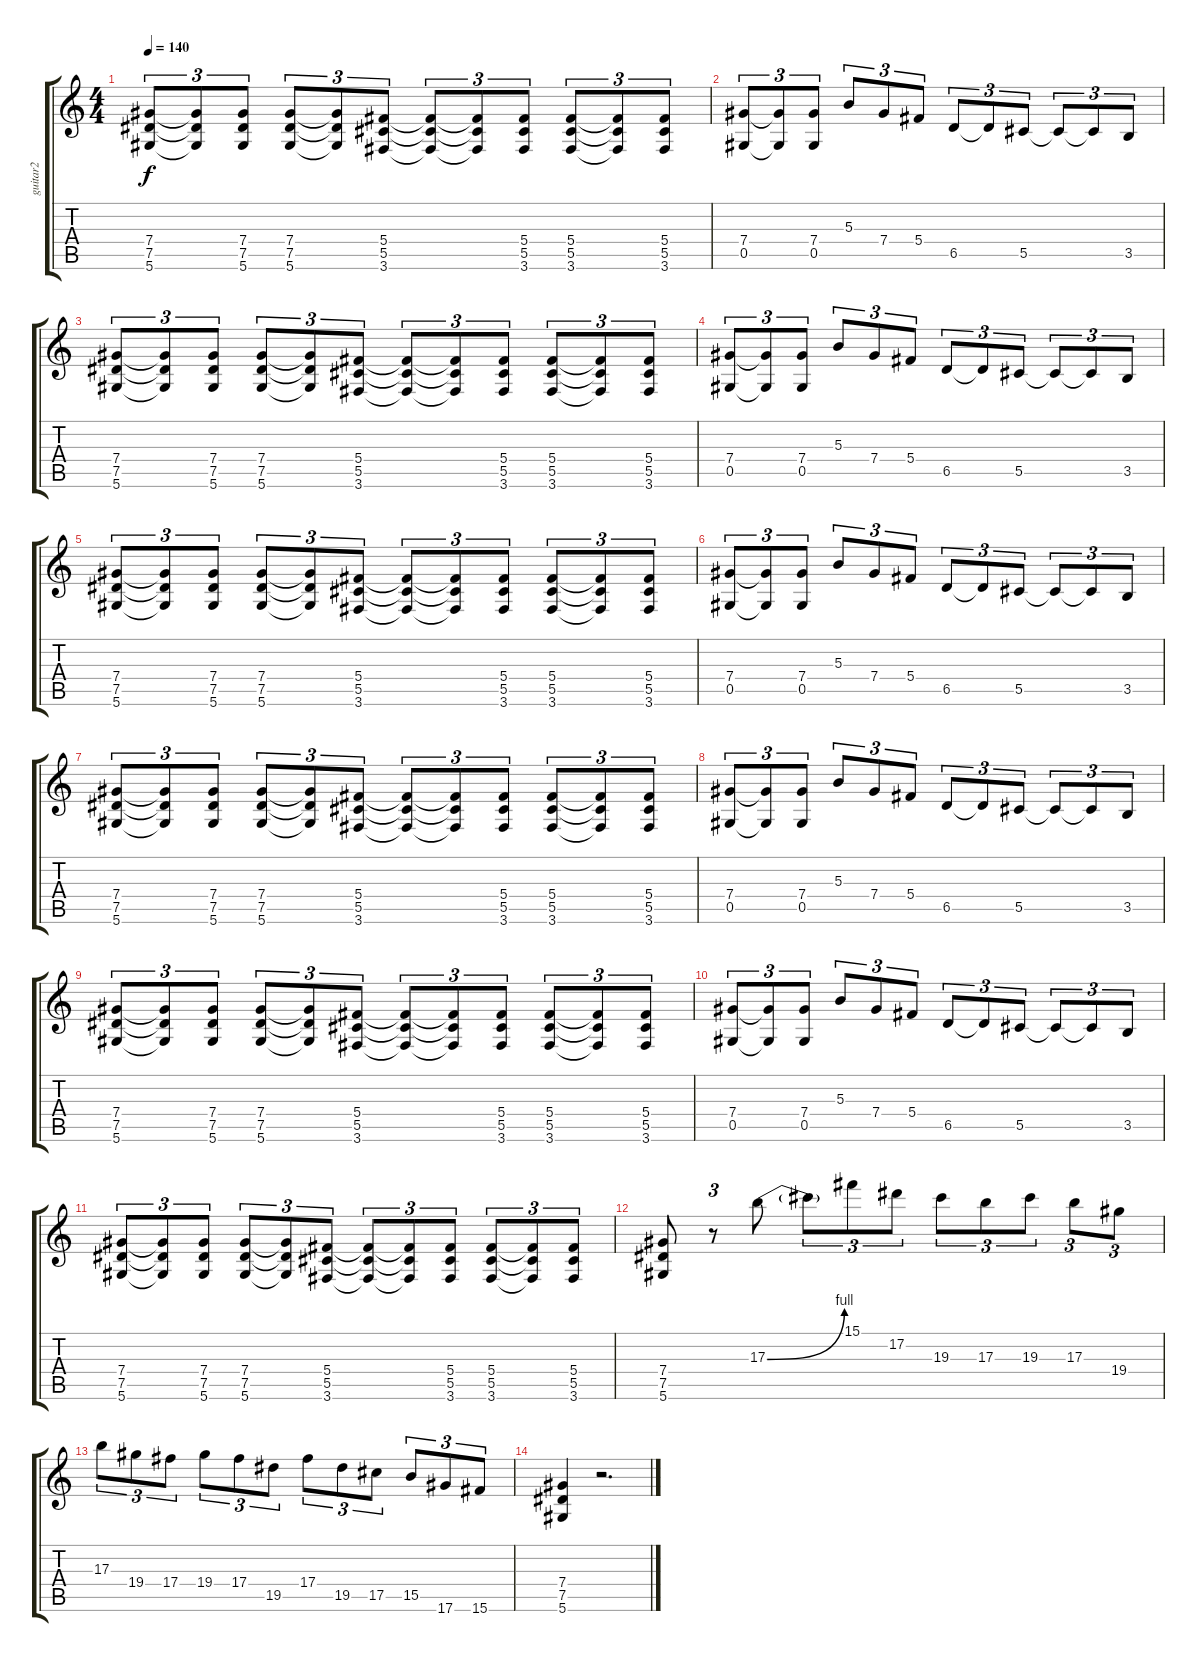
\track ("guitar2" "guitar2") {instrument distortionguitar}
\staff {score tabs}
\tuning (Eb4 Bb3 Gb3 Db3 Ab2 Eb2) {hide}
\ts (4 4)
\tempo 140
\clef g2
\ks c
(7.4 7.5 5.6).8{tu (3 2) dy f} (7.4{t} 7.5{t} 5.6{t}).8{tu (3 2)} (7.4 7.5 5.6).8{tu (3 2)} (7.4 7.5 5.6).8{tu (3 2)} (7.4{t} 7.5{t} 5.6{t}).8{tu (3 2)} (5.4 5.5 3.6).8{tu (3 2)} (5.4{t} 5.5{t} 3.6{t}).8{tu (3 2)} (5.4{t} 5.5{t} 3.6{t}).8{tu (3 2)} (5.4 5.5 3.6).8{tu (3 2)} (5.4 5.5 3.6).8{tu (3 2)} (5.4{t} 5.5{t} 3.6{t}).8{tu (3 2)} (5.4 5.5 3.6).8{tu (3 2)} |
(7.4 0.5).8{tu (3 2)} (7.4{t} 0.5{t}).8{tu (3 2)} (7.4 0.5).8{tu (3 2)} 5.3.8{tu (3 2)} 7.4.8{tu (3 2)} 5.4.8{tu (3 2)} 6.5.8{tu (3 2)} 6.5{t}.8{tu (3 2)} 5.5.8{tu (3 2)} 5.5{t}.8{tu (3 2)} 5.5{t}.8{tu (3 2)} 3.5.8{tu (3 2)} |
(7.4 7.5 5.6).8{tu (3 2)} (7.4{t} 7.5{t} 5.6{t}).8{tu (3 2)} (7.4 7.5 5.6).8{tu (3 2)} (7.4 7.5 5.6).8{tu (3 2)} (7.4{t} 7.5{t} 5.6{t}).8{tu (3 2)} (5.4 5.5 3.6).8{tu (3 2)} (5.4{t} 5.5{t} 3.6{t}).8{tu (3 2)} (5.4{t} 5.5{t} 3.6{t}).8{tu (3 2)} (5.4 5.5 3.6).8{tu (3 2)} (5.4 5.5 3.6).8{tu (3 2)} (5.4{t} 5.5{t} 3.6{t}).8{tu (3 2)} (5.4 5.5 3.6).8{tu (3 2)} |
(7.4 0.5).8{tu (3 2)} (7.4{t} 0.5{t}).8{tu (3 2)} (7.4 0.5).8{tu (3 2)} 5.3.8{tu (3 2)} 7.4.8{tu (3 2)} 5.4.8{tu (3 2)} 6.5.8{tu (3 2)} 6.5{t}.8{tu (3 2)} 5.5.8{tu (3 2)} 5.5{t}.8{tu (3 2)} 5.5{t}.8{tu (3 2)} 3.5.8{tu (3 2)} |
(7.4 7.5 5.6).8{tu (3 2)} (7.4{t} 7.5{t} 5.6{t}).8{tu (3 2)} (7.4 7.5 5.6).8{tu (3 2)} (7.4 7.5 5.6).8{tu (3 2)} (7.4{t} 7.5{t} 5.6{t}).8{tu (3 2)} (5.4 5.5 3.6).8{tu (3 2)} (5.4{t} 5.5{t} 3.6{t}).8{tu (3 2)} (5.4{t} 5.5{t} 3.6{t}).8{tu (3 2)} (5.4 5.5 3.6).8{tu (3 2)} (5.4 5.5 3.6).8{tu (3 2)} (5.4{t} 5.5{t} 3.6{t}).8{tu (3 2)} (5.4 5.5 3.6).8{tu (3 2)} |
(7.4 0.5).8{tu (3 2)} (7.4{t} 0.5{t}).8{tu (3 2)} (7.4 0.5).8{tu (3 2)} 5.3.8{tu (3 2)} 7.4.8{tu (3 2)} 5.4.8{tu (3 2)} 6.5.8{tu (3 2)} 6.5{t}.8{tu (3 2)} 5.5.8{tu (3 2)} 5.5{t}.8{tu (3 2)} 5.5{t}.8{tu (3 2)} 3.5.8{tu (3 2)} |
(7.4 7.5 5.6).8{tu (3 2)} (7.4{t} 7.5{t} 5.6{t}).8{tu (3 2)} (7.4 7.5 5.6).8{tu (3 2)} (7.4 7.5 5.6).8{tu (3 2)} (7.4{t} 7.5{t} 5.6{t}).8{tu (3 2)} (5.4 5.5 3.6).8{tu (3 2)} (5.4{t} 5.5{t} 3.6{t}).8{tu (3 2)} (5.4{t} 5.5{t} 3.6{t}).8{tu (3 2)} (5.4 5.5 3.6).8{tu (3 2)} (5.4 5.5 3.6).8{tu (3 2)} (5.4{t} 5.5{t} 3.6{t}).8{tu (3 2)} (5.4 5.5 3.6).8{tu (3 2)} |
(7.4 0.5).8{tu (3 2)} (7.4{t} 0.5{t}).8{tu (3 2)} (7.4 0.5).8{tu (3 2)} 5.3.8{tu (3 2)} 7.4.8{tu (3 2)} 5.4.8{tu (3 2)} 6.5.8{tu (3 2)} 6.5{t}.8{tu (3 2)} 5.5.8{tu (3 2)} 5.5{t}.8{tu (3 2)} 5.5{t}.8{tu (3 2)} 3.5.8{tu (3 2)} |
(7.4 7.5 5.6).8{tu (3 2)} (7.4{t} 7.5{t} 5.6{t}).8{tu (3 2)} (7.4 7.5 5.6).8{tu (3 2)} (7.4 7.5 5.6).8{tu (3 2)} (7.4{t} 7.5{t} 5.6{t}).8{tu (3 2)} (5.4 5.5 3.6).8{tu (3 2)} (5.4{t} 5.5{t} 3.6{t}).8{tu (3 2)} (5.4{t} 5.5{t} 3.6{t}).8{tu (3 2)} (5.4 5.5 3.6).8{tu (3 2)} (5.4 5.5 3.6).8{tu (3 2)} (5.4{t} 5.5{t} 3.6{t}).8{tu (3 2)} (5.4 5.5 3.6).8{tu (3 2)} |
(7.4 0.5).8{tu (3 2)} (7.4{t} 0.5{t}).8{tu (3 2)} (7.4 0.5).8{tu (3 2)} 5.3.8{tu (3 2)} 7.4.8{tu (3 2)} 5.4.8{tu (3 2)} 6.5.8{tu (3 2)} 6.5{t}.8{tu (3 2)} 5.5.8{tu (3 2)} 5.5{t}.8{tu (3 2)} 5.5{t}.8{tu (3 2)} 3.5.8{tu (3 2)} |
(7.4 7.5 5.6).8{tu (3 2)} (7.4{t} 7.5{t} 5.6{t}).8{tu (3 2)} (7.4 7.5 5.6).8{tu (3 2)} (7.4 7.5 5.6).8{tu (3 2)} (7.4{t} 7.5{t} 5.6{t}).8{tu (3 2)} (5.4 5.5 3.6).8{tu (3 2)} (5.4{t} 5.5{t} 3.6{t}).8{tu (3 2)} (5.4{t} 5.5{t} 3.6{t}).8{tu (3 2)} (5.4 5.5 3.6).8{tu (3 2)} (5.4 5.5 3.6).8{tu (3 2)} (5.4{t} 5.5{t} 3.6{t}).8{tu (3 2)} (5.4 5.5 3.6).8{tu (3 2)} |
(7.4 7.5 5.6).8 r.8{tu (3 2)} 17.3{be (bend 0 0 60 4)}.8 17.3{t}.8{tu (3 2)} 15.1.8{tu (3 2)} 17.2.8{tu (3 2)} 19.3.8{tu (3 2)} 17.3.8{tu (3 2)} 19.3.8{tu (3 2)} 17.3.8{tu (3 2)} 19.4.8{tu (3 2)} |
17.3.8{tu (3 2)} 19.4.8{tu (3 2)} 17.4.8{tu (3 2)} 19.4.8{tu (3 2)} 17.4.8{tu (3 2)} 19.5.8{tu (3 2)} 17.4.8{tu (3 2)} 19.5.8{tu (3 2)} 17.5.8{tu (3 2)} 15.5.8{tu (3 2)} 17.6.8{tu (3 2)} 15.6.8{tu (3 2)} |
(7.4 7.5 5.6).4 r.2{d}
